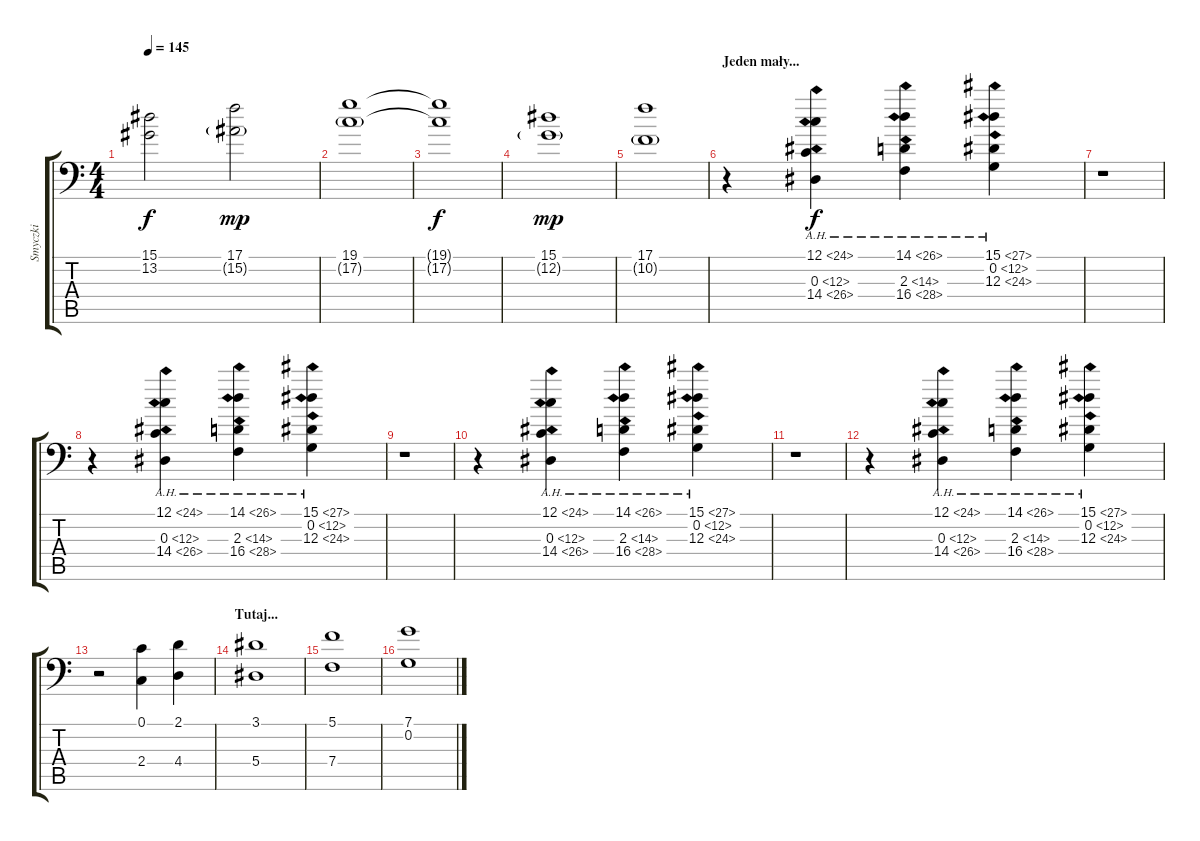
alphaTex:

\track ("Smyczki" "Smyczki") {instrument stringensemble2}
\staff {score tabs}
\tuning (C4 G3 Eb3 Bb2 F2 Bb1) {hide}
\ts (4 4)
\tempo 145
\clef f4
\ks c
(15.1{t} 13.2{t}).2{dy f} (17.1 15.2{g}).2{dy mp} |
(19.1 17.2{g}).1 |
(19.1{t} 17.2{t}).1{dy f} |
(15.1 12.2{g}).1{dy mp} |
(17.1 10.2{g}).1 |
\section ("" "Jeden mały...")
r.4{volume 13 instrument pizzicatostrings} (12.1{ah 12} 0.3{ah 12} 14.4{ah 12}).4{dy f} (14.1{ah 12} 2.3{ah 12} 16.4{ah 12}).4 (15.1{ah 12} 0.2{ah 12} 12.3{ah 12}).4 |
r.1 |
r.4{instrument pizzicatostrings} (12.1{ah 12} 0.3{ah 12} 14.4{ah 12}).4 (14.1{ah 12} 2.3{ah 12} 16.4{ah 12}).4 (15.1{ah 12} 0.2{ah 12} 12.3{ah 12}).4 |
r.1 |
r.4{instrument pizzicatostrings} (12.1{ah 12} 0.3{ah 12} 14.4{ah 12}).4 (14.1{ah 12} 2.3{ah 12} 16.4{ah 12}).4 (15.1{ah 12} 0.2{ah 12} 12.3{ah 12}).4 |
r.1 |
r.4{instrument pizzicatostrings} (12.1{ah 12} 0.3{ah 12} 14.4{ah 12}).4 (14.1{ah 12} 2.3{ah 12} 16.4{ah 12}).4 (15.1{ah 12} 0.2{ah 12} 12.3{ah 12}).4 |
r.2{volume 16 balance 8 instrument stringensemble2} (0.1 2.4).4 (2.1 4.4).4 |
\section ("" "Tutaj...")
(3.1 5.4).1{volume 16 balance 8 instrument stringensemble2} |
(5.1 7.4).1 |
(7.1 0.2).1
